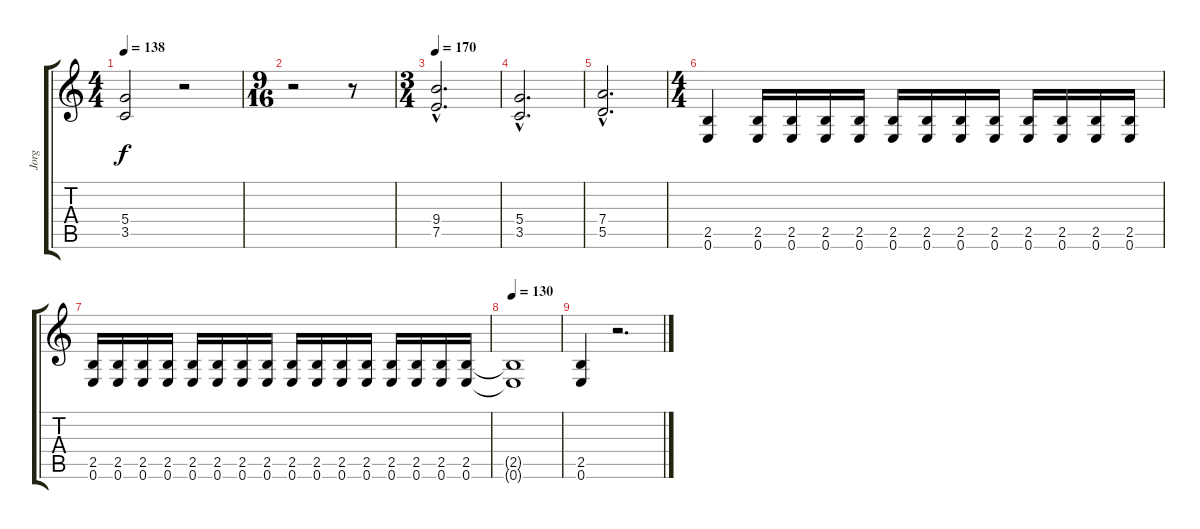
\track ("Jorg" "Jorg") {instrument distortionguitar}
\staff {score tabs}
\tuning (E4 B3 G3 D3 A2 E2) {hide}
\ts (4 4)
\tempo 138
\clef g2
\ks c
(5.4 3.5).2{dy f} r.2 |
\ts (9 16)
r.2 r.8 |
\ts (3 4)
\tempo 170
(9.4{hac} 7.5{hac}).2{d} |
(5.4{hac} 3.5{hac}).2{d} |
(7.4{hac} 5.5{hac}).2{d} |
\ts (4 4)
(2.5 0.6).4 (2.5 0.6).16 (2.5 0.6).16 (2.5 0.6).16 (2.5 0.6).16 (2.5 0.6).16 (2.5 0.6).16 (2.5 0.6).16 (2.5 0.6).16 (2.5 0.6).16 (2.5 0.6).16 (2.5 0.6).16 (2.5 0.6).16 |
(2.5 0.6).16 (2.5 0.6).16 (2.5 0.6).16 (2.5 0.6).16 (2.5 0.6).16 (2.5 0.6).16 (2.5 0.6).16 (2.5 0.6).16 (2.5 0.6).16 (2.5 0.6).16 (2.5 0.6).16 (2.5 0.6).16 (2.5 0.6).16 (2.5 0.6).16 (2.5 0.6).16 (2.5 0.6).16 |
\tempo 130
(2.5{t} 0.6{t}).1 |
(2.5 0.6).4 r.2{d}
